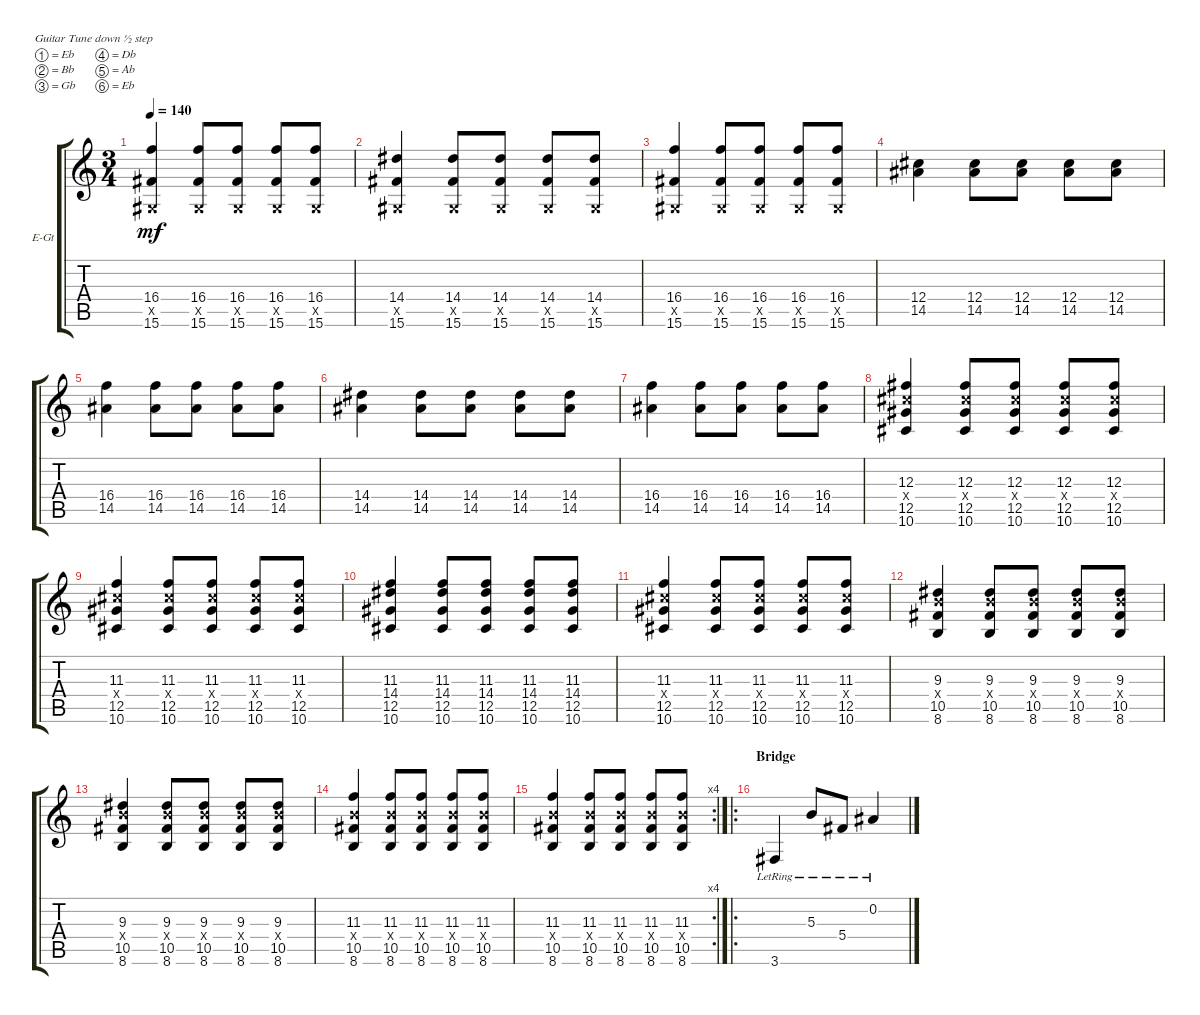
\defaultSystemsLayout 4
\bracketExtendMode groupsimilarinstruments
\firstSystemTrackNameOrientation horizontal
\otherSystemsTrackNameOrientation horizontal
\track ("Rhythm Guitar" "E-Gt") {instrument electricguitarmuted}
\staff {score tabs}
\tuning (Eb4 Bb3 Gb3 Db3 Ab2 Eb2)
\ts (3 4)
\tempo 140
\clef g2
\ks c
(15.6 0.5{x} 16.4).4{dy mf} (15.6 16.4 0.5{x}).8 (15.6 16.4 0.5{x}).8 (15.6 16.4 0.5{x}).8 (15.6 16.4 0.5{x}).8 |
(15.6 0.5{x} 14.4).4 (15.6 14.4 0.5{x}).8 (15.6 14.4 0.5{x}).8 (15.6 14.4 0.5{x}).8 (15.6 14.4 0.5{x}).8 |
(15.6 0.5{x} 16.4).4 (15.6 16.4 0.5{x}).8 (15.6 16.4 0.5{x}).8 (15.6 16.4 0.5{x}).8 (15.6 16.4 0.5{x}).8 |
(14.5 12.4).4 (14.5 12.4).8 (14.5 12.4).8 (14.5 12.4).8 (14.5 12.4).8 |
(14.5 16.4).4 (14.5 16.4).8 (14.5 16.4).8 (14.5 16.4).8 (14.5 16.4).8 |
(14.5 14.4).4 (14.5 14.4).8 (14.5 14.4).8 (14.5 14.4).8 (14.5 14.4).8 |
(14.5 16.4).4 (14.5 16.4).8 (14.5 16.4).8 (14.5 16.4).8 (14.5 16.4).8 |
(10.6 12.5 12.4{x} 12.3).4 (10.6 12.5 12.4{x} 12.3).8 (10.6 12.5 12.4{x} 12.3).8 (10.6 12.5 12.4{x} 12.3).8 (10.6 12.5 12.4{x} 12.3).8 |
(10.6 12.5 12.4{x} 11.3).4 (10.6 12.5 12.4{x} 11.3).8 (10.6 12.5 12.4{x} 11.3).8 (10.6 12.5 12.4{x} 11.3).8 (10.6 12.5 12.4{x} 11.3).8 |
(10.6 12.5 14.4 11.3).4 (10.6 12.5 14.4 11.3).8 (10.6 12.5 14.4 11.3).8 (10.6 12.5 14.4 11.3).8 (10.6 12.5 14.4 11.3).8 |
(10.6 12.5 12.4{x} 11.3).4 (10.6 12.5 12.4{x} 11.3).8 (10.6 12.5 12.4{x} 11.3).8 (10.6 12.5 12.4{x} 11.3).8 (10.6 12.5 12.4{x} 11.3).8 |
(8.6 10.5 10.4{x} 9.3).4 (8.6 10.5 10.4{x} 9.3).8 (8.6 10.5 10.4{x} 9.3).8 (8.6 10.5 10.4{x} 9.3).8 (8.6 10.5 10.4{x} 9.3).8 |
(8.6 10.5 10.4{x} 9.3).4 (8.6 10.5 10.4{x} 9.3).8 (8.6 10.5 10.4{x} 9.3).8 (8.6 10.5 10.4{x} 9.3).8 (8.6 10.5 10.4{x} 9.3).8 |
(8.6 10.5 10.4{x} 11.3).4 (8.6 10.5 10.4{x} 11.3).8 (8.6 10.5 10.4{x} 11.3).8 (8.6 10.5 10.4{x} 11.3).8 (8.6 10.5 10.4{x} 11.3).8 |
\rc 4
(8.6 10.5 10.4{x} 11.3).4 (8.6 10.5 10.4{x} 11.3).8 (8.6 10.5 10.4{x} 11.3).8 (8.6 10.5 10.4{x} 11.3).8 (8.6 10.5 10.4{x} 11.3).8 |
\ro
\section ("" "Bridge")
3.6{lr}.4 5.3{lr}.8 5.4{lr}.8 0.2{lr}.4
